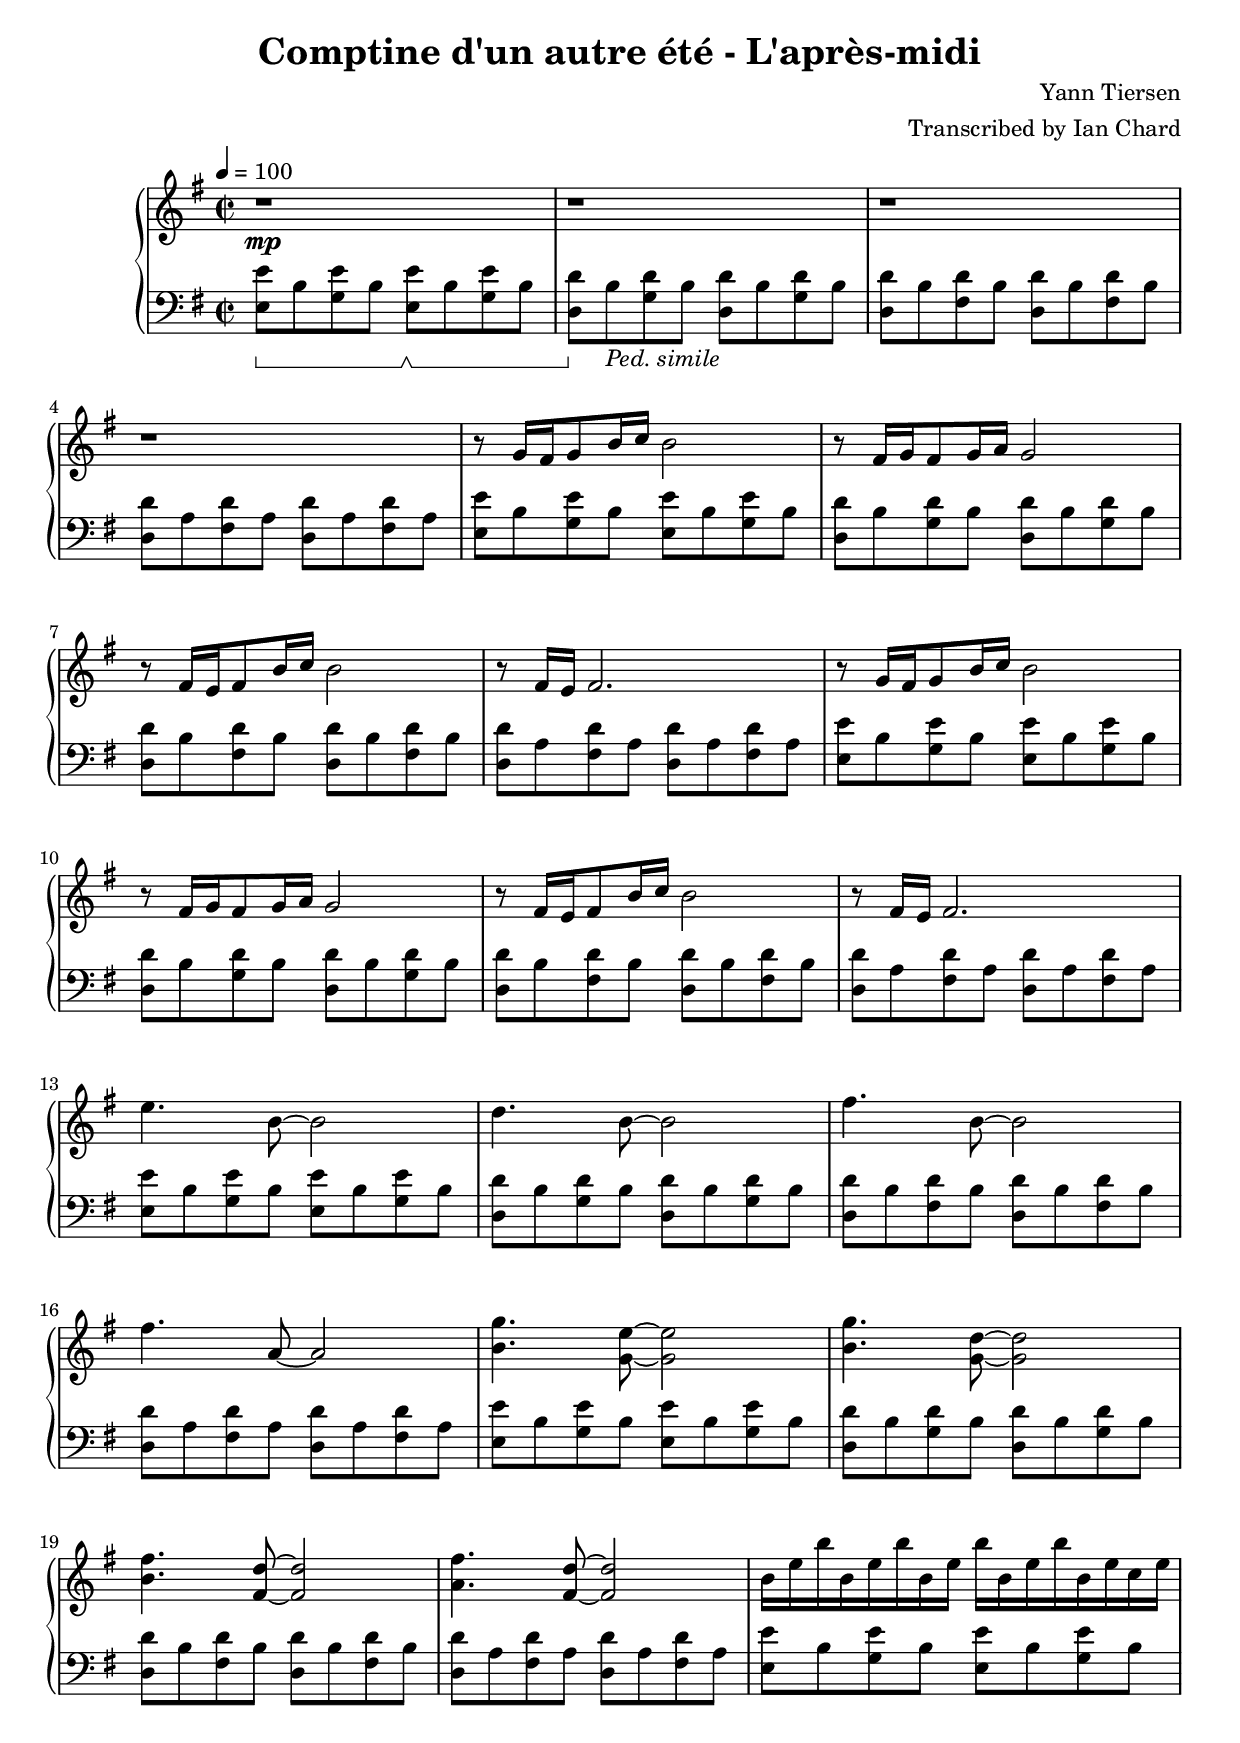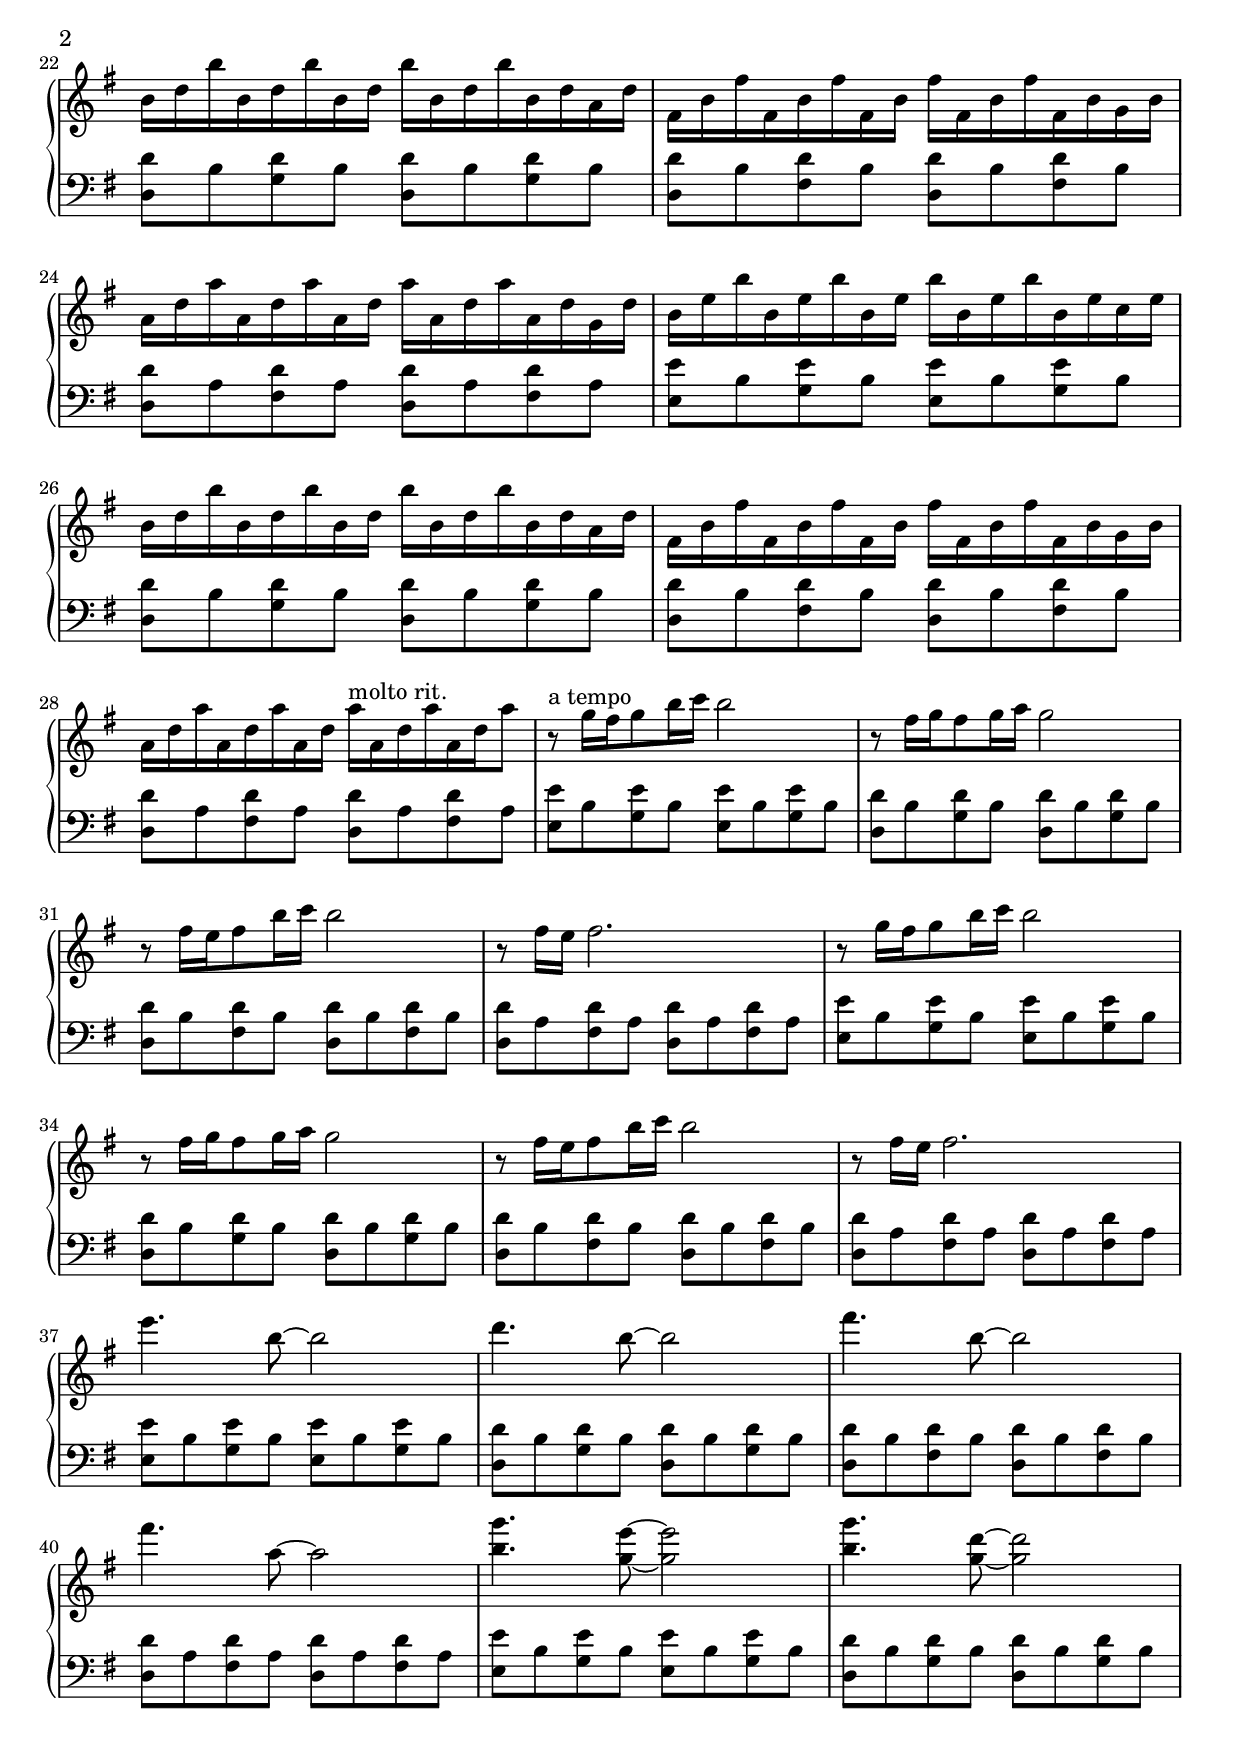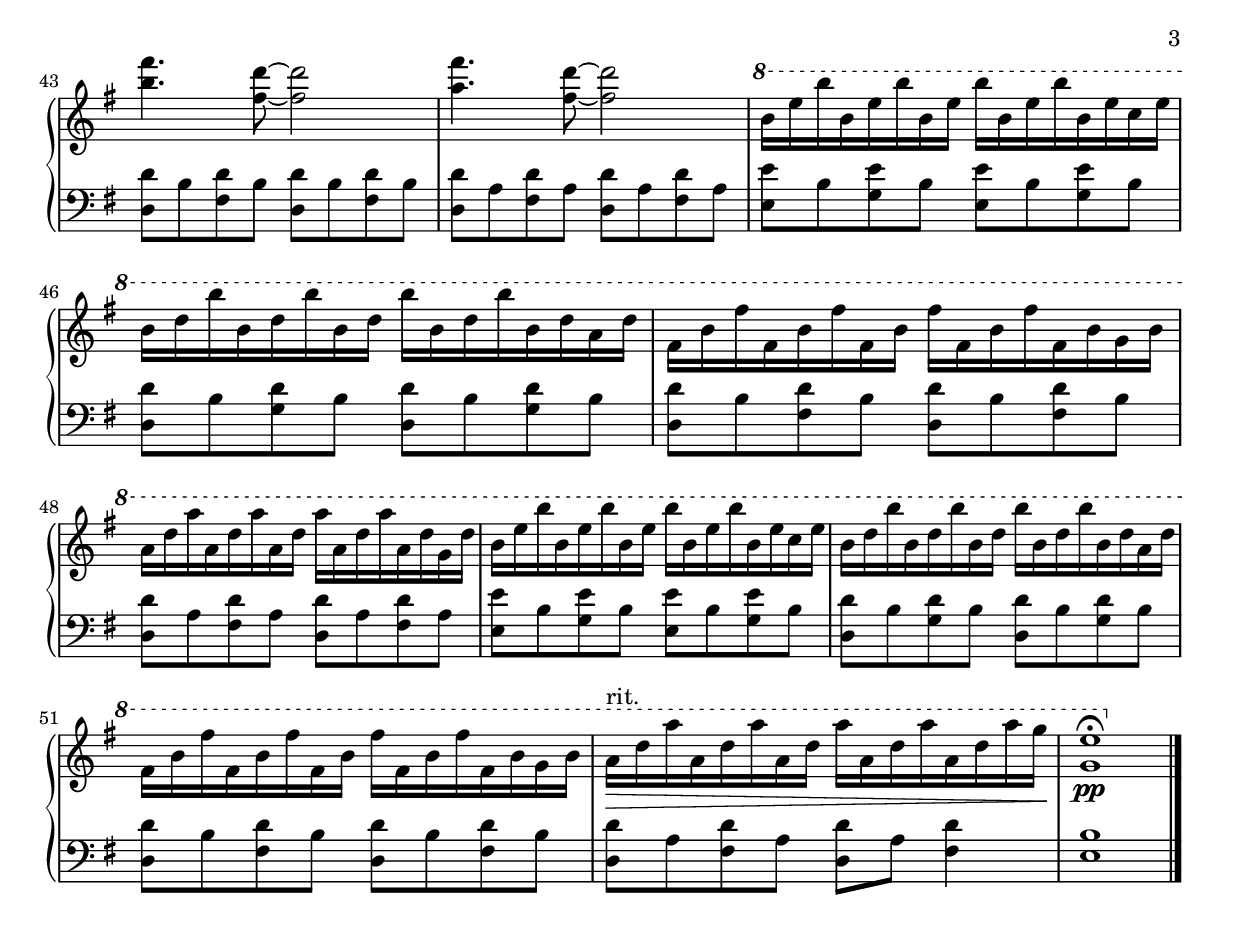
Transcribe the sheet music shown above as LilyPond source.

\version "2.12.2"

%
% Comptine d'un autre été - L'après-midi by Yann Tiersen
% Transcribed by Ian Chard <ian@chard.org> 5/1/2010
% Version 1
%
% OK, so I'm not brilliant at Lilypond -- to be honest I don't really
% understand most of it! -- but hopefully this should generate a reasonable
% score.
%

#(set-default-paper-size "a4")

lh = \relative c
  { <e e'>8 b' <g e'> b <e, e'> b' <g e'> b |
    <d, d'> b' <g d'> b <d, d'> b' <g d'> b | 
    <d, d'> b' <fis d'> b <d, d'> b' <fis d'> b |
    <d, d'> a' <fis d'> a <d, d'> a' <fis d'> a | }

%NEW STAFF

rh = \relative c''
  { r1\mp r r r

    r8 g16 fis g8 b16 c b2 |
    r8 fis16 g fis8 g16 a g2 |
    r8 fis16 e fis8 b16 c b2 |
    r8 fis16 e fis2. |

    r8 g16 fis g8 b16 c b2 |
    r8 fis16 g fis8 g16 a g2 |
    r8 fis16 e fis8 b16 c b2 |
    r8 fis16 e fis2. |

    e'4. b8~ b2 |
    d4. b8~ b2 |
    fis'4. b,8~ b2 |
    fis'4. a,8~ a2 |

    <g' b,>4. <e g,>8~ <e g,>2 |
    <g b,>4. <d g,>8~ <d g,>2 |
    <fis b,>4. <d fis,>8~ <d fis,>2 |
    <fis a,>4. <d fis,>8~ <d fis,>2 |

    b16 e b' b, e b' b, e b' b, e b' b, e c e |
    b d b' b, d b' b, d b' b, d b' b, d a d |
    fis, b fis' fis, b fis' fis, b fis' fis, b fis' fis, b g b |
    a d a' a, d a' a, d a' a, d a' a, d g, d' |

    b16 e b' b, e b' b, e b' b, e b' b, e c e |
    b d b' b, d b' b, d b' b, d b' b, d a d |
    fis, b fis' fis, b fis' fis, b fis' fis, b fis' fis, b g b |
    a d a' a, d a' a, d a'^"molto rit." a, d a' a, d a'8 |

    r8^"a tempo"  g16 fis g8 b16 c b2 |
    r8 fis16 g fis8 g16 a g2 |
    r8 fis16 e fis8 b16 c b2 |
    r8 fis16 e fis2. |

    r8 g16 fis g8 b16 c b2 |
    r8 fis16 g fis8 g16 a g2 |
    r8 fis16 e fis8 b16 c b2 |
    r8 fis16 e fis2. |

    e'4. b8~ b2 |
    d4. b8~ b2 |
    fis'4. b,8~ b2 |
    fis'4. a,8~ a2 |

    <g' b,>4. <e g,>8~ <e g,>2 |
    <g b,>4. <d g,>8~ <d g,>2 |
    <fis b,>4. <d fis,>8~ <d fis,>2 |
    <fis a,>4. <d fis,>8~ <d fis,>2 |

\ottava #1
    b16 e b' b, e b' b, e b' b, e b' b, e c e |
    b d b' b, d b' b, d b' b, d b' b, d a d |
    fis, b fis' fis, b fis' fis, b fis' fis, b fis' fis, b g b |
    a d a' a, d a' a, d a' a, d a' a, d g, d' |

    b16 e b' b, e b' b, e b' b, e b' b, e c e |
    b d b' b, d b' b, d b' b, d b' b, d a d |
    fis, b fis' fis, b fis' fis, b fis' fis, b fis' fis, b g b |
    a^"rit."\> d a' a, d a' a, d a' a, d a' a, d a' g\! |

    <e g,>1^\fermataMarkup\pp
\ottava #0
  }

right = {
	\time 2/2
	\key e \minor
	\clef treble
	\tempo 4=100

	\rh
	\bar "|."
}


left = {
	\time 2/2
	\key e \minor
	\clef bass

	\set Staff.pedalSustainStyle = #'bracket

	\relative c { <e e'>8\sustainOn b' <g e'> b <e, e'>\sustainOff\sustainOn b' <g e'> b |
	  <d, d'>\sustainOff b'_\markup { \italic Ped. \italic simile } <g d'> b <d, d'> b' <g d'> b | 
	  <d, d'> b' <fis d'> b <d, d'> b' <fis d'> b |
	  <d, d'> a' <fis d'> a <d, d'> a' <fis d'> a | }

	\lh \lh \lh \lh \lh \lh \lh \lh \lh \lh \lh

	\relative c { <e e'>8 b' <g e'> b <e, e'> b' <g e'> b |
	  <d, d'> b' <g d'> b <d, d'> b' <g d'> b | 
	  <d, d'> b' <fis d'> b <d, d'> b' <fis d'> b |
	  <d, d'> a' <fis d'> a <d, d'> a' <fis d'>4 | }

	<e b>1
	\bar "|."
}


\header {
	title = "Comptine d'un autre été - L'après-midi"
	composer = "Yann Tiersen"
	arranger = "Transcribed by Ian Chard"
}

\score {
	\context PianoStaff <<
		\new Staff \right
		\new Staff \with { \override VerticalAxisGroup #'minimum-Y-extent = #'(-6 . 6) } \left
	>>

	\layout { }
	\midi { }
}
